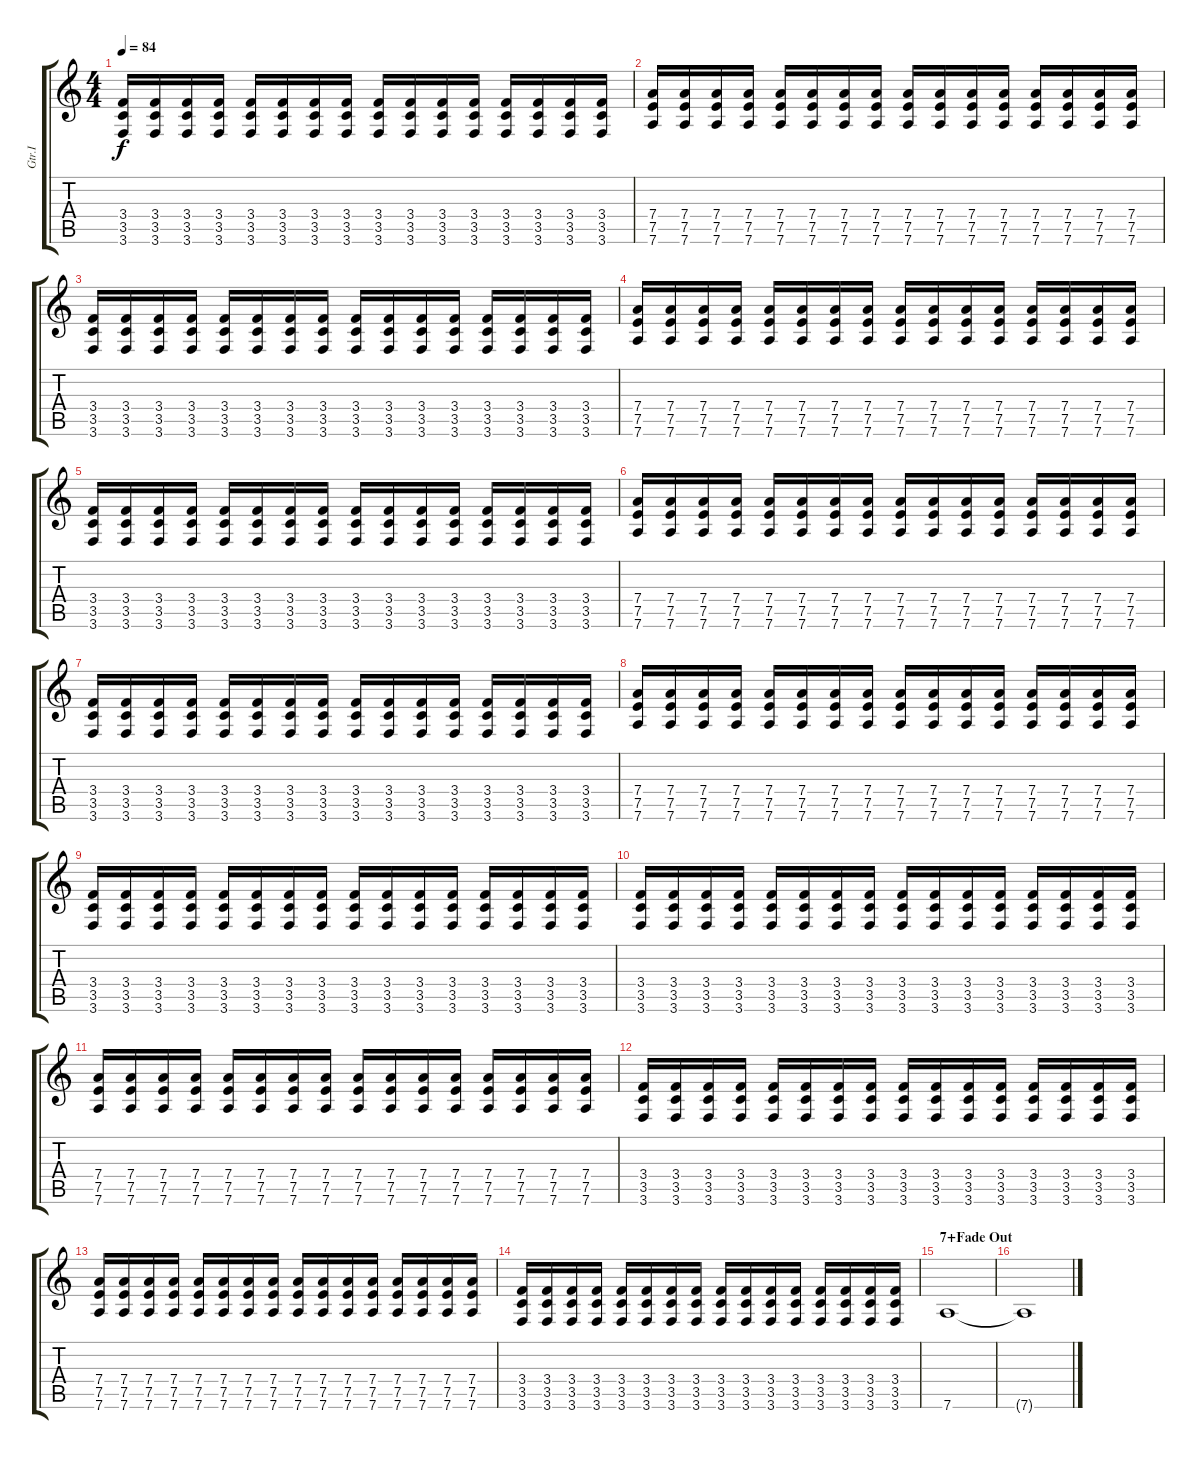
\track ("Gtr.I" "Gtr.I") {instrument distortionguitar}
\staff {score tabs}
\tuning (E4 B3 G3 D3 A2 D2) {hide}
\ts (4 4)
\tempo 84
\clef g2
\ks c
(3.4 3.5 3.6).16{dy f} (3.4 3.5 3.6).16 (3.4 3.5 3.6).16 (3.4 3.5 3.6).16 (3.4 3.5 3.6).16 (3.4 3.5 3.6).16 (3.4 3.5 3.6).16 (3.4 3.5 3.6).16 (3.4 3.5 3.6).16 (3.4 3.5 3.6).16 (3.4 3.5 3.6).16 (3.4 3.5 3.6).16 (3.4 3.5 3.6).16 (3.4 3.5 3.6).16 (3.4 3.5 3.6).16 (3.4 3.5 3.6).16 |
(7.4 7.5 7.6).16 (7.4 7.5 7.6).16 (7.4 7.5 7.6).16 (7.4 7.5 7.6).16 (7.4 7.5 7.6).16 (7.4 7.5 7.6).16 (7.4 7.5 7.6).16 (7.4 7.5 7.6).16 (7.4 7.5 7.6).16 (7.4 7.5 7.6).16 (7.4 7.5 7.6).16 (7.4 7.5 7.6).16 (7.4 7.5 7.6).16 (7.4 7.5 7.6).16 (7.4 7.5 7.6).16 (7.4 7.5 7.6).16 |
(3.4 3.5 3.6).16 (3.4 3.5 3.6).16 (3.4 3.5 3.6).16 (3.4 3.5 3.6).16 (3.4 3.5 3.6).16 (3.4 3.5 3.6).16 (3.4 3.5 3.6).16 (3.4 3.5 3.6).16 (3.4 3.5 3.6).16 (3.4 3.5 3.6).16 (3.4 3.5 3.6).16 (3.4 3.5 3.6).16 (3.4 3.5 3.6).16 (3.4 3.5 3.6).16 (3.4 3.5 3.6).16 (3.4 3.5 3.6).16 |
(7.4 7.5 7.6).16 (7.4 7.5 7.6).16 (7.4 7.5 7.6).16 (7.4 7.5 7.6).16 (7.4 7.5 7.6).16 (7.4 7.5 7.6).16 (7.4 7.5 7.6).16 (7.4 7.5 7.6).16 (7.4 7.5 7.6).16 (7.4 7.5 7.6).16 (7.4 7.5 7.6).16 (7.4 7.5 7.6).16 (7.4 7.5 7.6).16 (7.4 7.5 7.6).16 (7.4 7.5 7.6).16 (7.4 7.5 7.6).16 |
(3.4 3.5 3.6).16 (3.4 3.5 3.6).16 (3.4 3.5 3.6).16 (3.4 3.5 3.6).16 (3.4 3.5 3.6).16 (3.4 3.5 3.6).16 (3.4 3.5 3.6).16 (3.4 3.5 3.6).16 (3.4 3.5 3.6).16 (3.4 3.5 3.6).16 (3.4 3.5 3.6).16 (3.4 3.5 3.6).16 (3.4 3.5 3.6).16 (3.4 3.5 3.6).16 (3.4 3.5 3.6).16 (3.4 3.5 3.6).16 |
(7.4 7.5 7.6).16 (7.4 7.5 7.6).16 (7.4 7.5 7.6).16 (7.4 7.5 7.6).16 (7.4 7.5 7.6).16 (7.4 7.5 7.6).16 (7.4 7.5 7.6).16 (7.4 7.5 7.6).16 (7.4 7.5 7.6).16 (7.4 7.5 7.6).16 (7.4 7.5 7.6).16 (7.4 7.5 7.6).16 (7.4 7.5 7.6).16 (7.4 7.5 7.6).16 (7.4 7.5 7.6).16 (7.4 7.5 7.6).16 |
(3.4 3.5 3.6).16 (3.4 3.5 3.6).16 (3.4 3.5 3.6).16 (3.4 3.5 3.6).16 (3.4 3.5 3.6).16 (3.4 3.5 3.6).16 (3.4 3.5 3.6).16 (3.4 3.5 3.6).16 (3.4 3.5 3.6).16 (3.4 3.5 3.6).16 (3.4 3.5 3.6).16 (3.4 3.5 3.6).16 (3.4 3.5 3.6).16 (3.4 3.5 3.6).16 (3.4 3.5 3.6).16 (3.4 3.5 3.6).16 |
(7.4 7.5 7.6).16 (7.4 7.5 7.6).16 (7.4 7.5 7.6).16 (7.4 7.5 7.6).16 (7.4 7.5 7.6).16 (7.4 7.5 7.6).16 (7.4 7.5 7.6).16 (7.4 7.5 7.6).16 (7.4 7.5 7.6).16 (7.4 7.5 7.6).16 (7.4 7.5 7.6).16 (7.4 7.5 7.6).16 (7.4 7.5 7.6).16 (7.4 7.5 7.6).16 (7.4 7.5 7.6).16 (7.4 7.5 7.6).16 |
(3.4 3.5 3.6).16 (3.4 3.5 3.6).16 (3.4 3.5 3.6).16 (3.4 3.5 3.6).16 (3.4 3.5 3.6).16 (3.4 3.5 3.6).16 (3.4 3.5 3.6).16 (3.4 3.5 3.6).16 (3.4 3.5 3.6).16 (3.4 3.5 3.6).16 (3.4 3.5 3.6).16 (3.4 3.5 3.6).16 (3.4 3.5 3.6).16 (3.4 3.5 3.6).16 (3.4 3.5 3.6).16 (3.4 3.5 3.6).16 |
(3.4 3.5 3.6).16 (3.4 3.5 3.6).16 (3.4 3.5 3.6).16 (3.4 3.5 3.6).16 (3.4 3.5 3.6).16 (3.4 3.5 3.6).16 (3.4 3.5 3.6).16 (3.4 3.5 3.6).16 (3.4 3.5 3.6).16 (3.4 3.5 3.6).16 (3.4 3.5 3.6).16 (3.4 3.5 3.6).16 (3.4 3.5 3.6).16 (3.4 3.5 3.6).16 (3.4 3.5 3.6).16 (3.4 3.5 3.6).16 |
(7.4 7.5 7.6).16 (7.4 7.5 7.6).16 (7.4 7.5 7.6).16 (7.4 7.5 7.6).16 (7.4 7.5 7.6).16 (7.4 7.5 7.6).16 (7.4 7.5 7.6).16 (7.4 7.5 7.6).16 (7.4 7.5 7.6).16 (7.4 7.5 7.6).16 (7.4 7.5 7.6).16 (7.4 7.5 7.6).16 (7.4 7.5 7.6).16 (7.4 7.5 7.6).16 (7.4 7.5 7.6).16 (7.4 7.5 7.6).16 |
(3.4 3.5 3.6).16 (3.4 3.5 3.6).16 (3.4 3.5 3.6).16 (3.4 3.5 3.6).16 (3.4 3.5 3.6).16 (3.4 3.5 3.6).16 (3.4 3.5 3.6).16 (3.4 3.5 3.6).16 (3.4 3.5 3.6).16 (3.4 3.5 3.6).16 (3.4 3.5 3.6).16 (3.4 3.5 3.6).16 (3.4 3.5 3.6).16 (3.4 3.5 3.6).16 (3.4 3.5 3.6).16 (3.4 3.5 3.6).16 |
(7.4 7.5 7.6).16 (7.4 7.5 7.6).16 (7.4 7.5 7.6).16 (7.4 7.5 7.6).16 (7.4 7.5 7.6).16 (7.4 7.5 7.6).16 (7.4 7.5 7.6).16 (7.4 7.5 7.6).16 (7.4 7.5 7.6).16 (7.4 7.5 7.6).16 (7.4 7.5 7.6).16 (7.4 7.5 7.6).16 (7.4 7.5 7.6).16 (7.4 7.5 7.6).16 (7.4 7.5 7.6).16 (7.4 7.5 7.6).16 |
(3.4 3.5 3.6).16 (3.4 3.5 3.6).16 (3.4 3.5 3.6).16 (3.4 3.5 3.6).16 (3.4 3.5 3.6).16 (3.4 3.5 3.6).16 (3.4 3.5 3.6).16 (3.4 3.5 3.6).16 (3.4 3.5 3.6).16 (3.4 3.5 3.6).16 (3.4 3.5 3.6).16 (3.4 3.5 3.6).16 (3.4 3.5 3.6).16 (3.4 3.5 3.6).16 (3.4 3.5 3.6).16 (3.4 3.5 3.6).16 |
\section ("" "7+Fade Out")
7.6.1 |
7.6{t}.1
